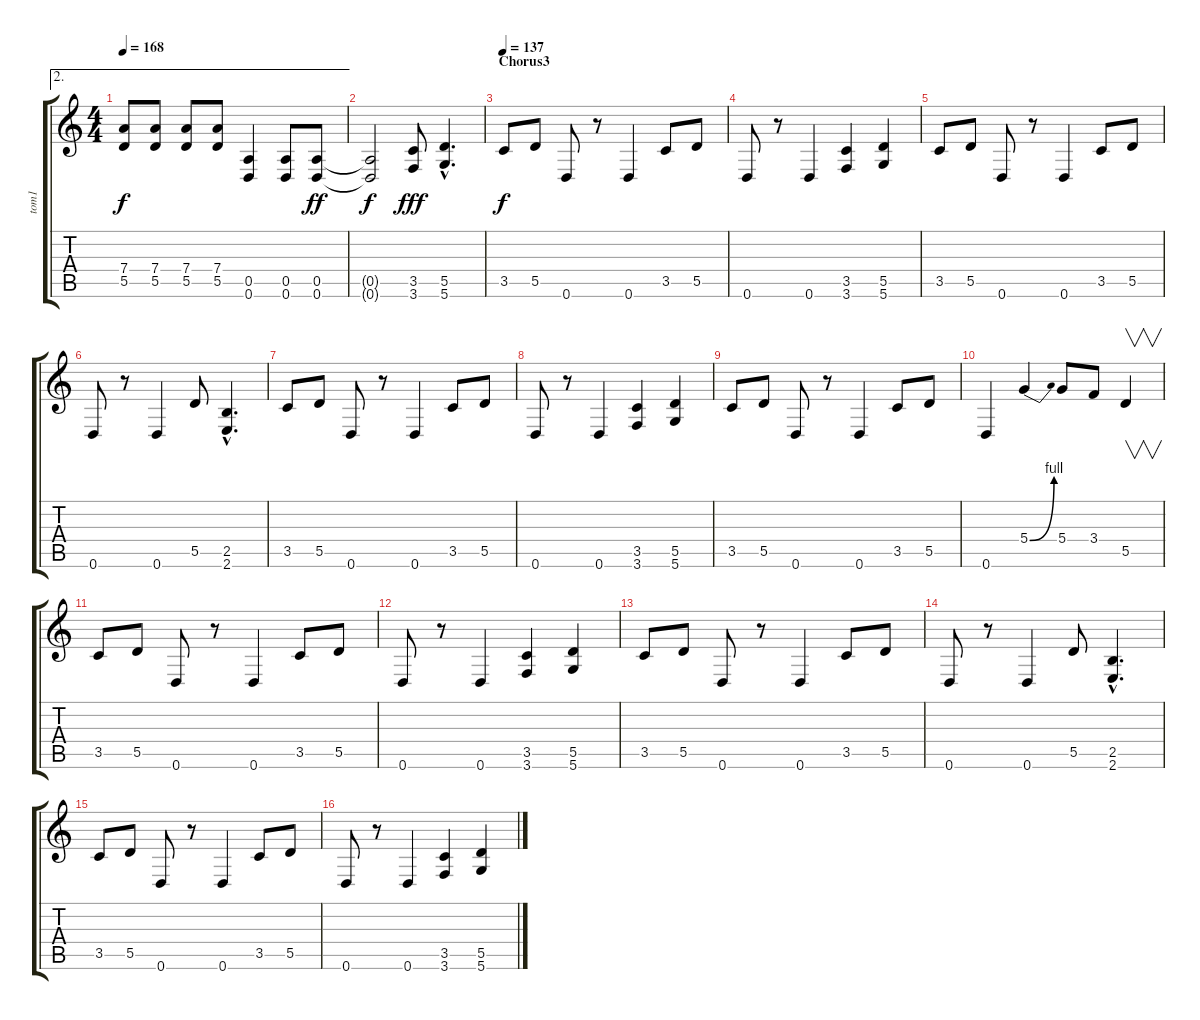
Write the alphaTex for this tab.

\track ("tom1" "tom1") {instrument distortionguitar}
\staff {score tabs}
\tuning (E4 B3 G3 D3 A2 D2) {hide}
\ae 2
\ts (4 4)
\tempo 168
\clef g2
\ks c
(7.4 5.5).8{dy f} (7.4 5.5).8 (7.4 5.5).8 (7.4 5.5).8 (0.5 0.6).4 (0.5 0.6).8 (0.5 0.6).8{dy ff} |
(0.5{t} 0.6{t}).2{dy f} (3.5 3.6).8{dy fff} (5.5{hac} 5.6{hac}).4{d} |
\section ("" "Chorus3")
\tempo 137
3.5.8{dy f} 5.5.8 0.6.8 r.8 0.6.4 3.5.8 5.5.8 |
0.6.8 r.8 0.6.4 (3.5 3.6).4 (5.5 5.6).4 |
3.5.8 5.5.8 0.6.8 r.8 0.6.4 3.5.8 5.5.8 |
0.6.8 r.8 0.6.4 5.5.8 (2.5{hac} 2.6{hac}).4{d} |
3.5.8 5.5.8 0.6.8 r.8 0.6.4 3.5.8 5.5.8 |
0.6.8 r.8 0.6.4 (3.5 3.6).4 (5.5 5.6).4 |
3.5.8 5.5.8 0.6.8 r.8 0.6.4 3.5.8 5.5.8 |
0.6.4 5.4{be (bend 0 0 60 4)}.4 5.4.8 3.4.8 5.5.4{v} |
3.5.8 5.5.8 0.6.8 r.8 0.6.4 3.5.8 5.5.8 |
0.6.8 r.8 0.6.4 (3.5 3.6).4 (5.5 5.6).4 |
3.5.8 5.5.8 0.6.8 r.8 0.6.4 3.5.8 5.5.8 |
0.6.8 r.8 0.6.4 5.5.8 (2.5{hac} 2.6{hac}).4{d} |
3.5.8 5.5.8 0.6.8 r.8 0.6.4 3.5.8 5.5.8 |
0.6.8 r.8 0.6.4 (3.5 3.6).4 (5.5 5.6).4
